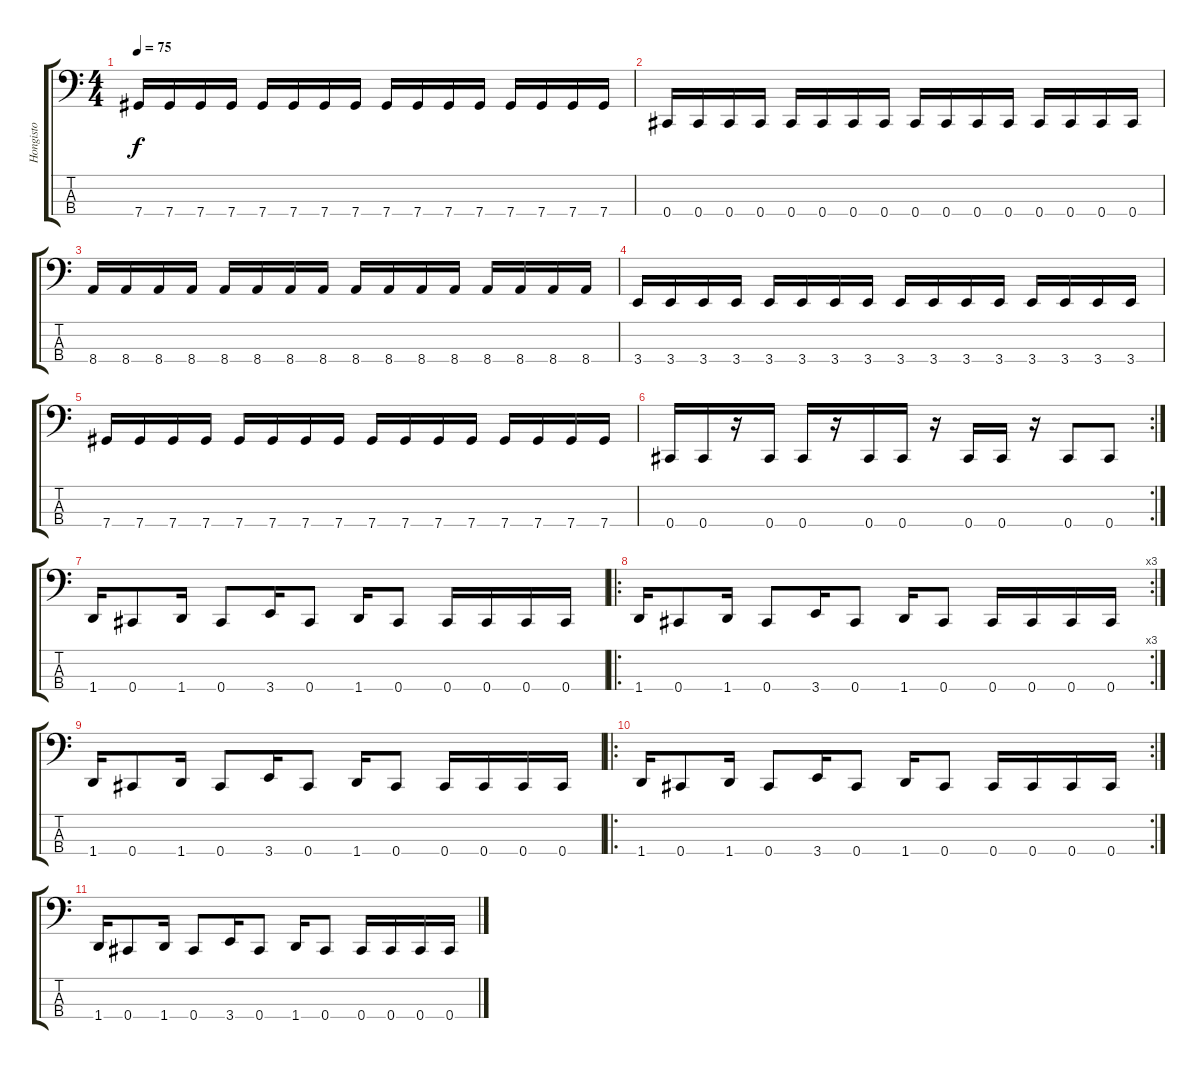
\track ("Hongisto" "Hongisto") {instrument electricbasspick}
\staff {score tabs}
\tuning (Gb2 Db2 Ab1 Db1) {hide}
\ts (4 4)
\tempo 75
\clef f4
\ks c
7.4.16{dy f} 7.4.16 7.4.16 7.4.16 7.4.16 7.4.16 7.4.16 7.4.16 7.4.16 7.4.16 7.4.16 7.4.16 7.4.16 7.4.16 7.4.16 7.4.16 |
0.4.16 0.4.16 0.4.16 0.4.16 0.4.16 0.4.16 0.4.16 0.4.16 0.4.16 0.4.16 0.4.16 0.4.16 0.4.16 0.4.16 0.4.16 0.4.16 |
8.4.16 8.4.16 8.4.16 8.4.16 8.4.16 8.4.16 8.4.16 8.4.16 8.4.16 8.4.16 8.4.16 8.4.16 8.4.16 8.4.16 8.4.16 8.4.16 |
3.4.16 3.4.16 3.4.16 3.4.16 3.4.16 3.4.16 3.4.16 3.4.16 3.4.16 3.4.16 3.4.16 3.4.16 3.4.16 3.4.16 3.4.16 3.4.16 |
7.4.16 7.4.16 7.4.16 7.4.16 7.4.16 7.4.16 7.4.16 7.4.16 7.4.16 7.4.16 7.4.16 7.4.16 7.4.16 7.4.16 7.4.16 7.4.16 |
\rc 2
0.4.16 0.4.16 r.16 0.4.16 0.4.16 r.16 0.4.16 0.4.16 r.16 0.4.16 0.4.16 r.16 0.4.8 0.4.8 |
1.4.16 0.4.8 1.4.16 0.4.8 3.4.16 0.4.8 1.4.16 0.4.8 0.4.16 0.4.16 0.4.16 0.4.16 |
\ro
\rc 3
1.4.16 0.4.8 1.4.16 0.4.8 3.4.16 0.4.8 1.4.16 0.4.8 0.4.16 0.4.16 0.4.16 0.4.16 |
1.4.16 0.4.8 1.4.16 0.4.8 3.4.16 0.4.8 1.4.16 0.4.8 0.4.16 0.4.16 0.4.16 0.4.16 |
\ro
\rc 2
1.4.16 0.4.8 1.4.16 0.4.8 3.4.16 0.4.8 1.4.16 0.4.8 0.4.16 0.4.16 0.4.16 0.4.16 |
1.4.16 0.4.8 1.4.16 0.4.8 3.4.16 0.4.8 1.4.16 0.4.8 0.4.16 0.4.16 0.4.16 0.4.16
